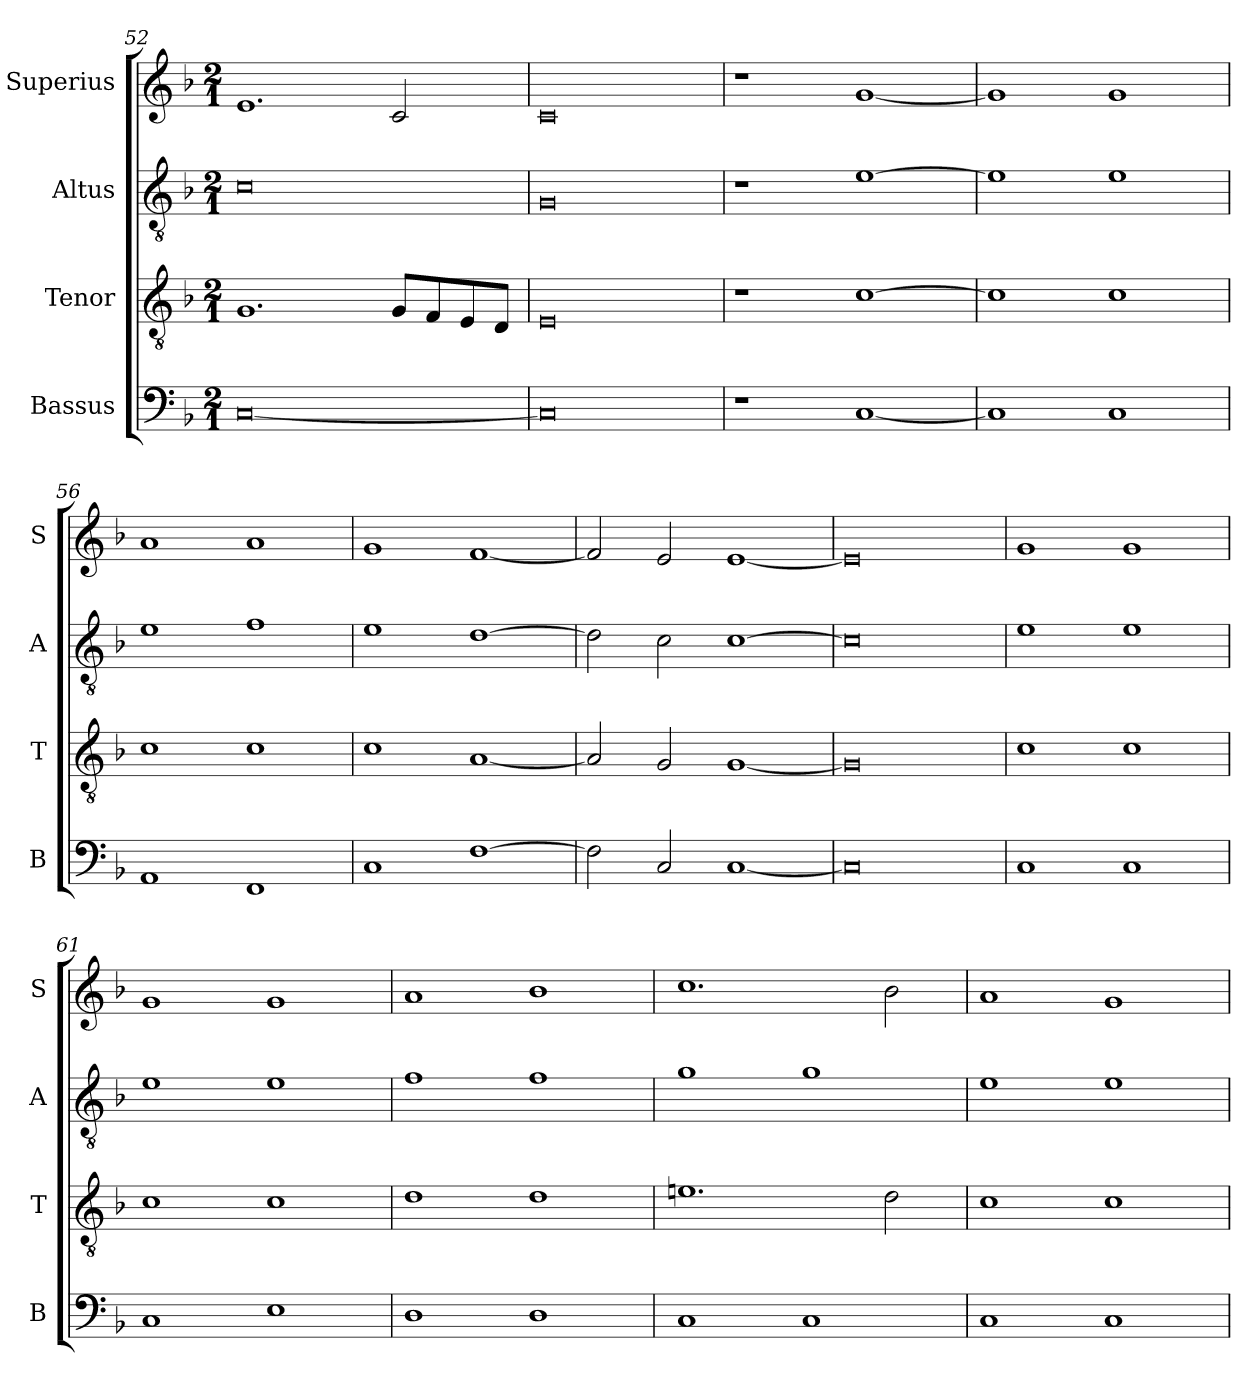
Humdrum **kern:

**kern	**kern	**kern	**kern
*part4	*part3	*part2	*part1
*staff4	*staff3	*staff2	*staff1
*I"Bassus	*I"Tenor	*I"Altus	*I"Superius
*I'B	*I'T	*I'A	*I'S
*clefF4	*clefGv2	*clefGv2	*clefG2
*k[b-]	*k[b-]	*k[b-]	*k[b-]
*F:	*F:	*F:	*F:
*M2/1	*M2/1	*M2/1	*M2/1
=52	=52	=52	=52
[0C	1.G	0c	1.e
.	8GL	.	2c
.	8F	.	.
.	8E	.	.
.	8DJ	.	.
=53	=53	=53	=53
0C]	0E	0G	0c
=54	=54	=54	=54
1r	1r	1r	1r
[1C	[1c	[1e	[1g
=55	=55	=55	=55
1C]	1c]	1e]	1g]
1C	1c	1e	1g
=56	=56	=56	=56
1AA	1c	1e	1a
1FF	1c	1f	1a
=57	=57	=57	=57
1C	1c	1e	1g
[1F	[1A	[1d	[1f
=58	=58	=58	=58
2F]	2A]	2d]	2f]
2C	2G	2c	2e
[1C	[1G	[1c	[1e
=59	=59	=59	=59
0C]	0G]	0c]	0e]
=60	=60	=60	=60
1C	1c	1e	1g
1C	1c	1e	1g
=61	=61	=61	=61
1C	1c	1e	1g
1E	1c	1e	1g
=62	=62	=62	=62
1D	1d	1f	1a
1D	1d	1f	1b-
=63	=63	=63	=63
1C	1.en	1g	1.cc
1C	.	1g	.
.	2d	.	2b-
=64	=64	=64	=64
1C	1c	1e	1a
1C	1c	1e	1g
=	=	=	=
*-	*-	*-	*-
